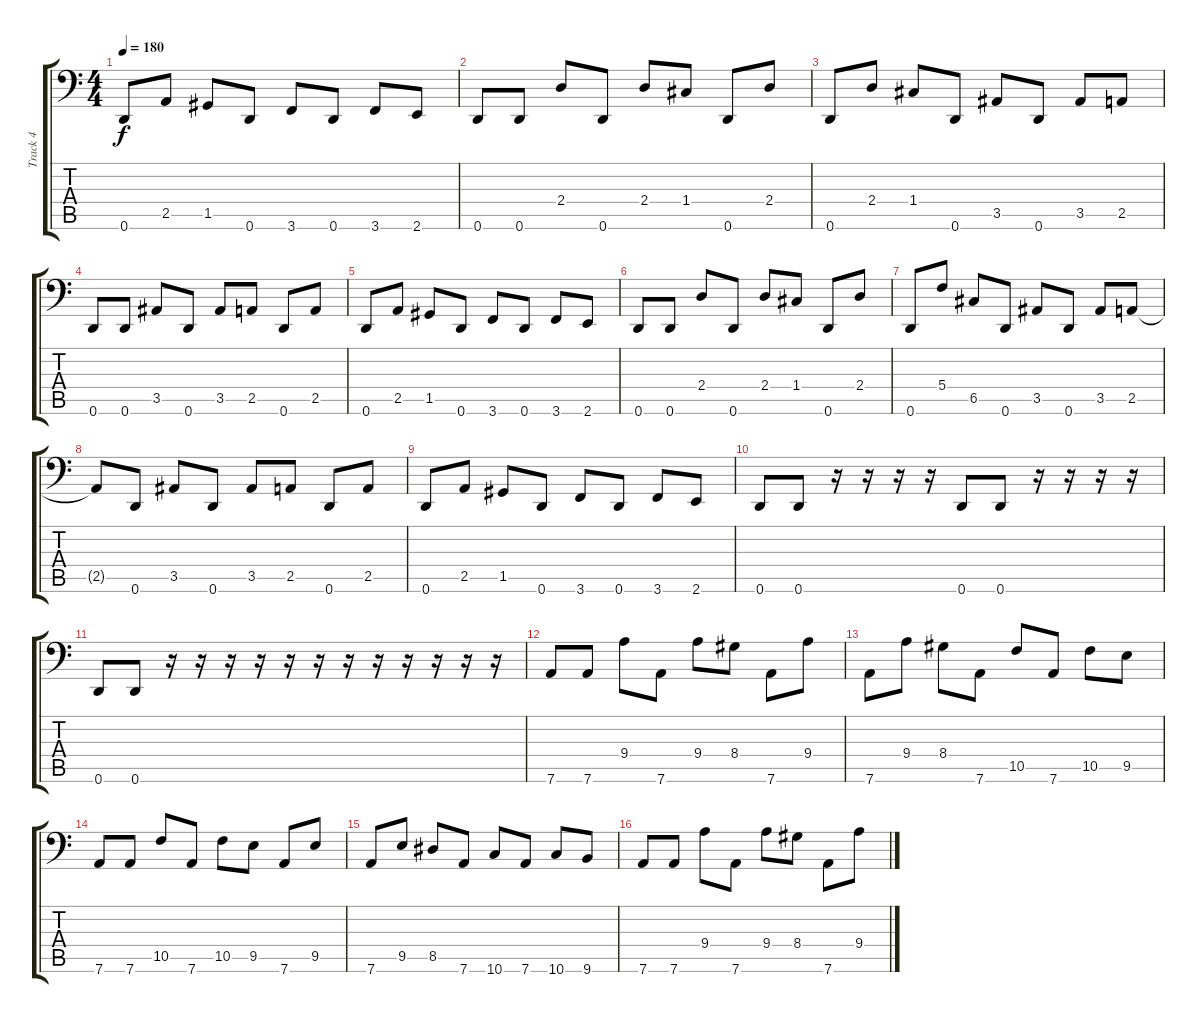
\track ("Track 4" "Track 4") {instrument electricbasspick}
\staff {score tabs}
\tuning (D3 A2 F2 C2 G1 D1) {hide}
\ts (4 4)
\tempo 180
\clef f4
\ks c
0.6.8{dy f} 2.5.8 1.5.8 0.6.8 3.6.8 0.6.8 3.6.8 2.6.8 |
0.6.8 0.6.8 2.4.8 0.6.8 2.4.8 1.4.8 0.6.8 2.4.8 |
0.6.8 2.4.8 1.4.8 0.6.8 3.5.8 0.6.8 3.5.8 2.5.8 |
0.6.8 0.6.8 3.5.8 0.6.8 3.5.8 2.5.8 0.6.8 2.5.8 |
0.6.8 2.5.8 1.5.8 0.6.8 3.6.8 0.6.8 3.6.8 2.6.8 |
0.6.8 0.6.8 2.4.8 0.6.8 2.4.8 1.4.8 0.6.8 2.4.8 |
0.6.8 5.4.8 6.5.8 0.6.8 3.5.8 0.6.8 3.5.8 2.5.8 |
2.5{t}.8 0.6.8 3.5.8 0.6.8 3.5.8 2.5.8 0.6.8 2.5.8 |
0.6.8 2.5.8 1.5.8 0.6.8 3.6.8 0.6.8 3.6.8 2.6.8 |
0.6.8 0.6.8 r.16 r.16 r.16 r.16 0.6.8 0.6.8 r.16 r.16 r.16 r.16 |
0.6.8 0.6.8 r.16 r.16 r.16 r.16 r.16 r.16 r.16 r.16 r.16 r.16 r.16 r.16 |
7.6.8 7.6.8 9.4.8 7.6.8 9.4.8 8.4.8 7.6.8 9.4.8 |
7.6.8 9.4.8 8.4.8 7.6.8 10.5.8 7.6.8 10.5.8 9.5.8 |
7.6.8 7.6.8 10.5.8 7.6.8 10.5.8 9.5.8 7.6.8 9.5.8 |
7.6.8 9.5.8 8.5.8 7.6.8 10.6.8 7.6.8 10.6.8 9.6.8 |
7.6.8 7.6.8 9.4.8 7.6.8 9.4.8 8.4.8 7.6.8 9.4.8
